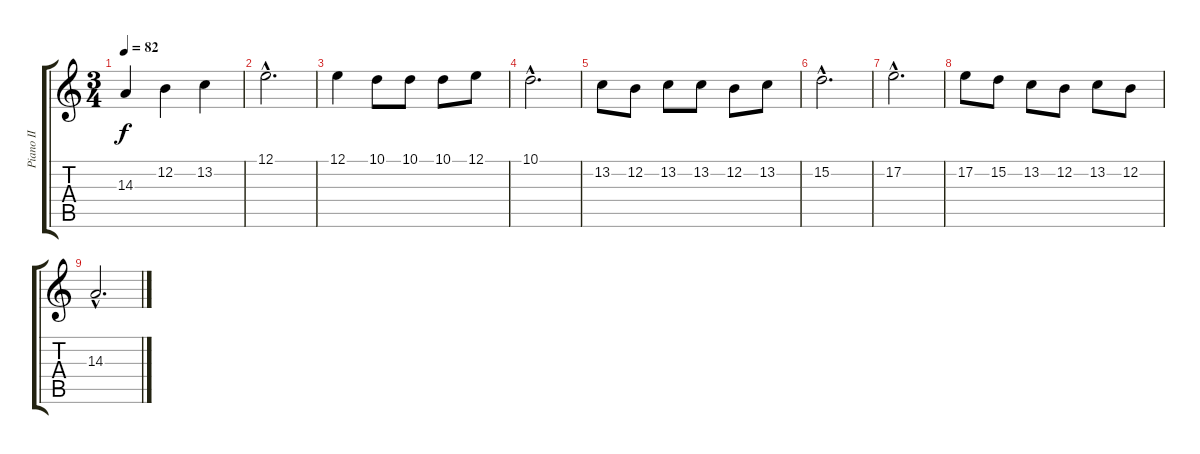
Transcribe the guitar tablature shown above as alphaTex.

\track ("Piano II" "Piano II") {instrument brightacousticpiano}
\staff {score tabs}
\tuning (E4 B3 G3 D3 A2 E2) {hide}
\ts (3 4)
\tempo 82
\clef g2
\ks c
14.3.4{dy f} 12.2.4 13.2.4 |
12.1{hac}.2{d} |
12.1.4 10.1.8 10.1.8 10.1.8 12.1.8 |
10.1{hac}.2{d} |
13.2.8 12.2.8 13.2.8 13.2.8 12.2.8 13.2.8 |
15.2{hac}.2{d} |
17.2{hac}.2{d} |
17.2.8 15.2.8 13.2.8 12.2.8 13.2.8 12.2.8 |
14.3{hac}.2{d}
